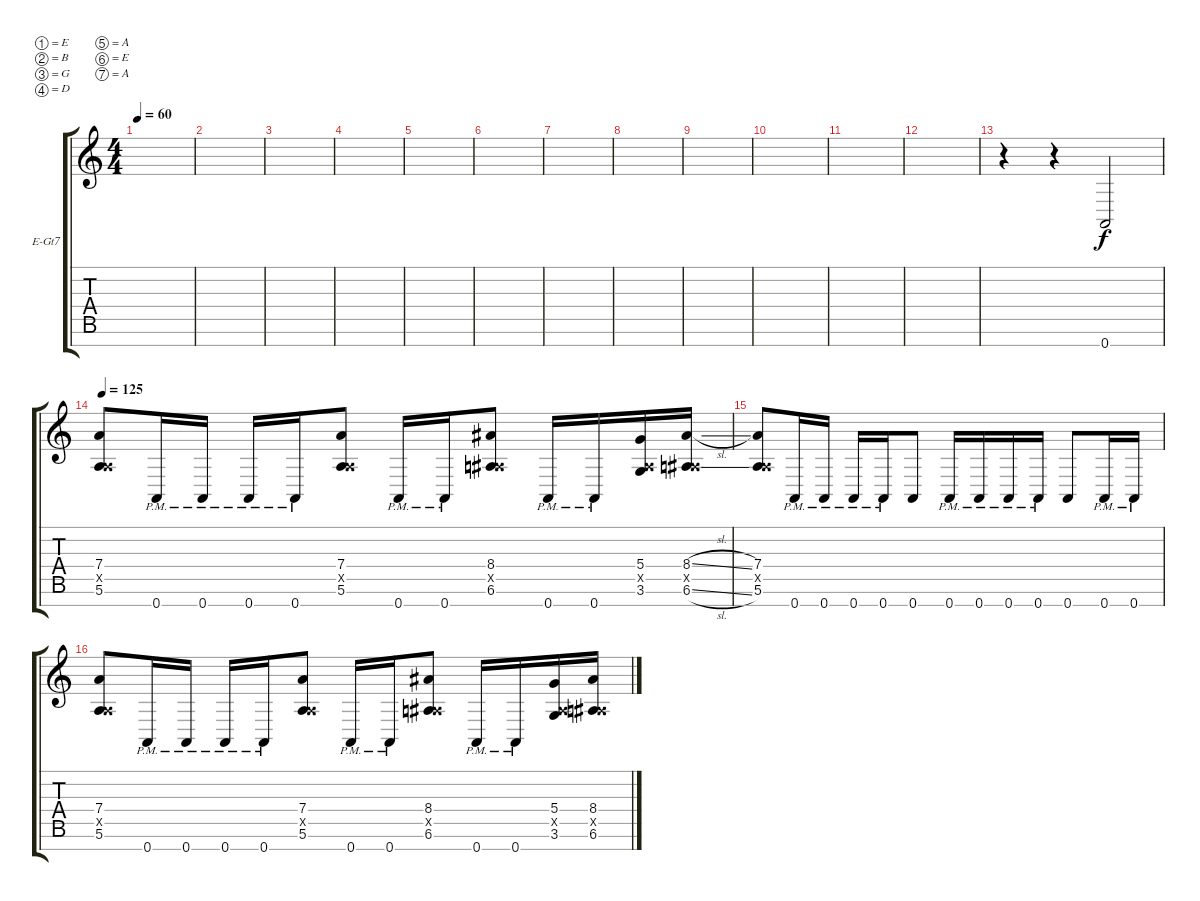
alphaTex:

\defaultSystemsLayout 4
\bracketExtendMode groupsimilarinstruments
\firstSystemTrackNameOrientation horizontal
\otherSystemsTrackNameOrientation horizontal
\track ("Rhytm" "E-Gt7") {instrument distortionguitar}
\staff {score tabs}
\tuning (E4 B3 G3 D3 A2 E2 A1)
\ts (4 4)
\tempo 60
\clef g2
\ks c
|
|
|
|
|
|
|
|
|
|
|
|
r.4 r.4 0.7.2 |
\tempo 125
(5.6 7.4 0.5{x}).8 0.7{pm}.16 0.7{pm}.16 0.7{pm}.16 0.7{pm}.16 (5.6 0.5{x} 7.4).8 0.7{pm}.16 0.7{pm}.16 (6.6 0.5{x} 8.4).8 0.7{pm}.16 0.7{pm}.16 (3.6 5.4 0.5{x}).16 (6.6{sl} 8.4{sl} 0.5{x}).16 |
(5.6 7.4 0.5{x}).8 0.7{pm}.16 0.7{pm}.16 0.7{pm}.16 0.7{pm}.16 0.7.8 0.7{pm}.16 0.7{pm}.16 0.7{pm}.16 0.7{pm}.16 0.7.8 0.7{pm}.16 0.7{pm}.16 |
(5.6 7.4 0.5{x}).8 0.7{pm}.16 0.7{pm}.16 0.7{pm}.16 0.7{pm}.16 (5.6 0.5{x} 7.4).8 0.7{pm}.16 0.7{pm}.16 (6.6 0.5{x} 8.4).8 0.7{pm}.16 0.7{pm}.16 (3.6 5.4 0.5{x}).16 (6.6{sl} 8.4{sl} 0.5{x}).16
